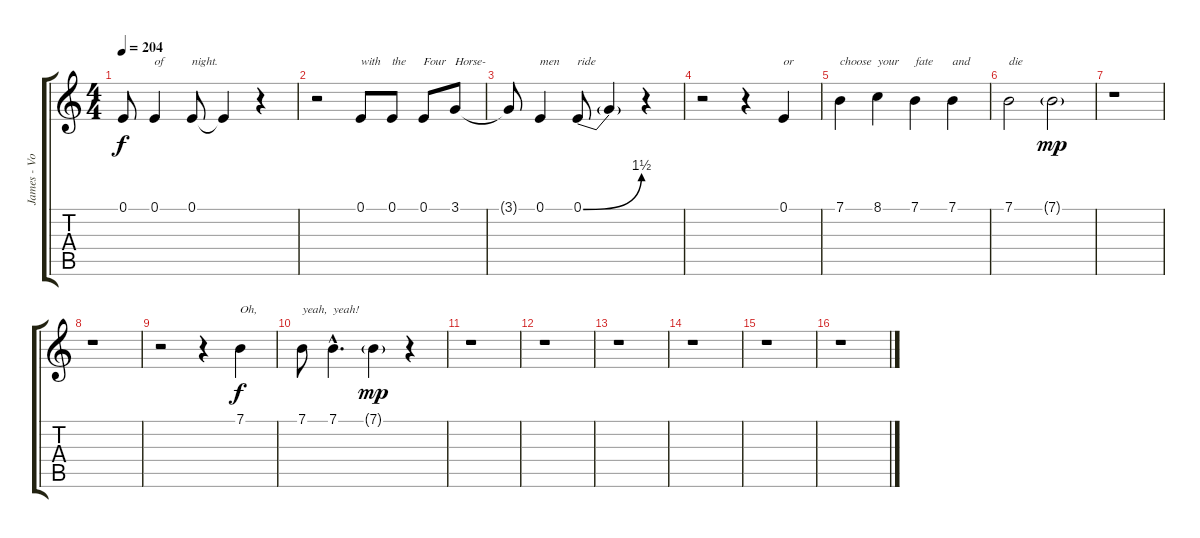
\track ("James - Voice" "James - Vo") {instrument lead2sawtooth}
\staff {score tabs}
\tuning (E4 B3 G3 D3 A2 E2) {hide}
\ts (4 4)
\tempo 204
\clef g2
\ks c
0.1{t}.8{dy f} 0.1.4{txt "of"} 0.1.8{txt "night."} 0.1{t}.4 r.4 |
r.2 0.1.8{txt "with"} 0.1.8{txt "the"} 0.1.8{txt "Four"} 3.1.8{txt "Horse-"} |
3.1{t}.8 0.1.4{txt "men"} 0.1{be (bend 0 0 60 6)}.8{txt "ride"} 0.1{t}.4 r.4 |
r.2 r.4 0.1.4{txt "or"} |
7.1.4{txt "choose"} 8.1.4{txt "your"} 7.1.4{txt "fate"} 7.1.4{txt "and"} |
7.1.2{txt "die"} 7.1{g}.2{dy mp} |
r.1 |
r.1 |
r.2 r.4 7.1.4{txt "Oh," dy f} |
7.1.8{txt "yeah,"} 7.1{hac}.4{d txt "yeah!"} 7.1{g}.4{dy mp} r.4 |
r.1 |
r.1 |
r.1 |
r.1 |
r.1 |
r.1
